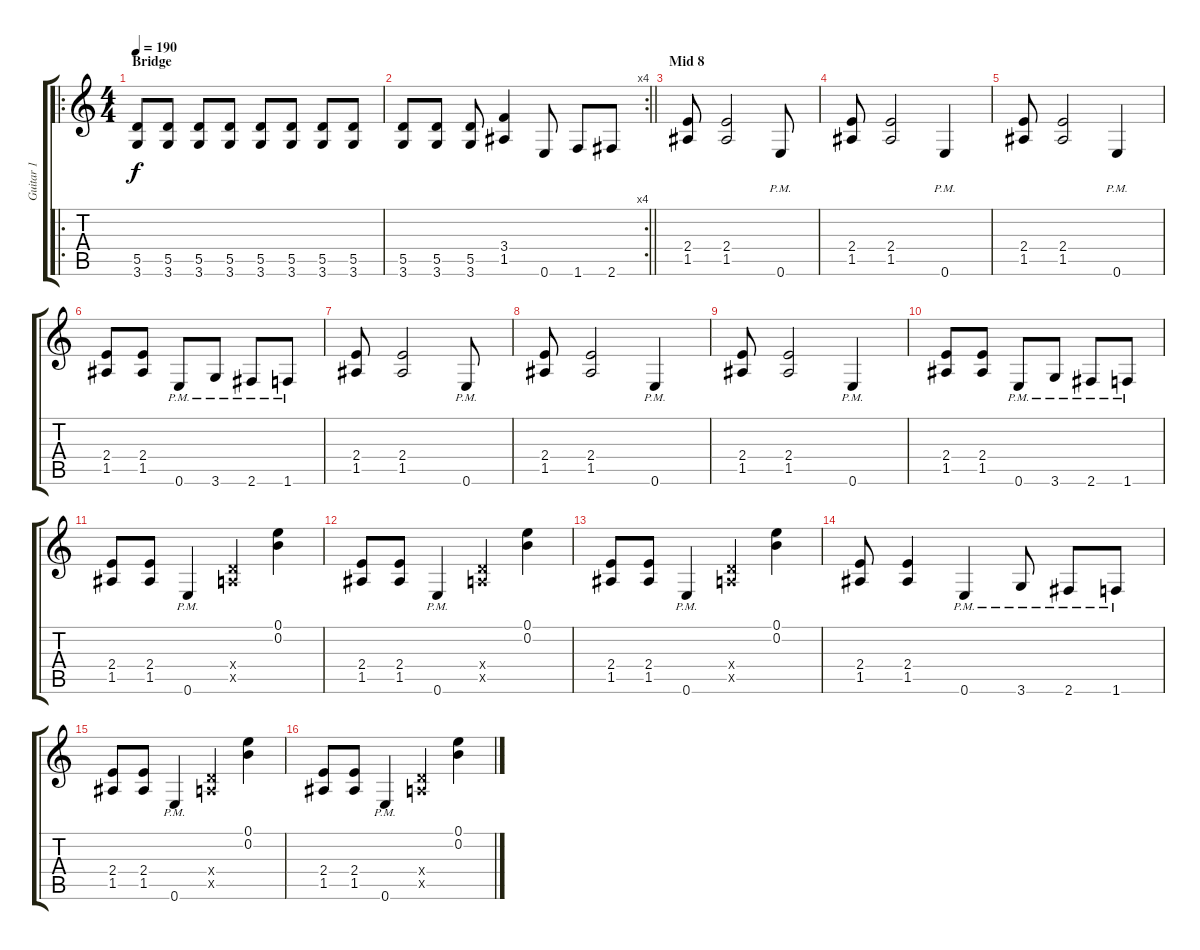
\track ("Guitar 1" "Guitar 1") {instrument overdrivenguitar}
\staff {score tabs}
\tuning (E4 B3 G3 D3 A2 E2) {hide}
\ro
\ts (4 4)
\section ("" "Bridge")
\tempo 190
\clef g2
\ks c
(5.5 3.6).8{dy f} (5.5 3.6).8 (5.5 3.6).8 (5.5 3.6).8 (5.5 3.6).8 (5.5 3.6).8 (5.5 3.6).8 (5.5 3.6).8 |
\rc 4
\barLineRight lightlight
(5.5 3.6).8 (5.5 3.6).8 (5.5 3.6).8 (3.4 1.5).4 0.6.8 1.6.8 2.6.8 |
\section ("" "Mid 8")
(2.4 1.5).8 (2.4 1.5).2 0.6{pm}.8 |
(2.4 1.5).8 (2.4 1.5).2 0.6{pm}.4 |
(2.4 1.5).8 (2.4 1.5).2 0.6{pm}.4 |
(2.4 1.5).8 (2.4 1.5).8 0.6{pm}.8 3.6{pm}.8 2.6{pm}.8 1.6{pm}.8 |
(2.4 1.5).8 (2.4 1.5).2 0.6{pm}.8 |
(2.4 1.5).8 (2.4 1.5).2 0.6{pm}.4 |
(2.4 1.5).8 (2.4 1.5).2 0.6{pm}.4 |
(2.4 1.5).8 (2.4 1.5).8 0.6{pm}.8 3.6{pm}.8 2.6{pm}.8 1.6{pm}.8 |
(2.4 1.5).8 (2.4 1.5).8 0.6{pm}.4 (0.4{x} 0.5{x}).4 (0.1 0.2).4 |
(2.4 1.5).8 (2.4 1.5).8 0.6{pm}.4 (0.4{x} 0.5{x}).4 (0.1 0.2).4 |
(2.4 1.5).8 (2.4 1.5).8 0.6{pm}.4 (0.4{x} 0.5{x}).4 (0.1 0.2).4 |
(2.4 1.5).8 (2.4 1.5).4 0.6{pm}.4 3.6{pm}.8 2.6{pm}.8 1.6{pm}.8 |
(2.4 1.5).8 (2.4 1.5).8 0.6{pm}.4 (0.4{x} 0.5{x}).4 (0.1 0.2).4 |
(2.4 1.5).8 (2.4 1.5).8 0.6{pm}.4 (0.4{x} 0.5{x}).4 (0.1 0.2).4
